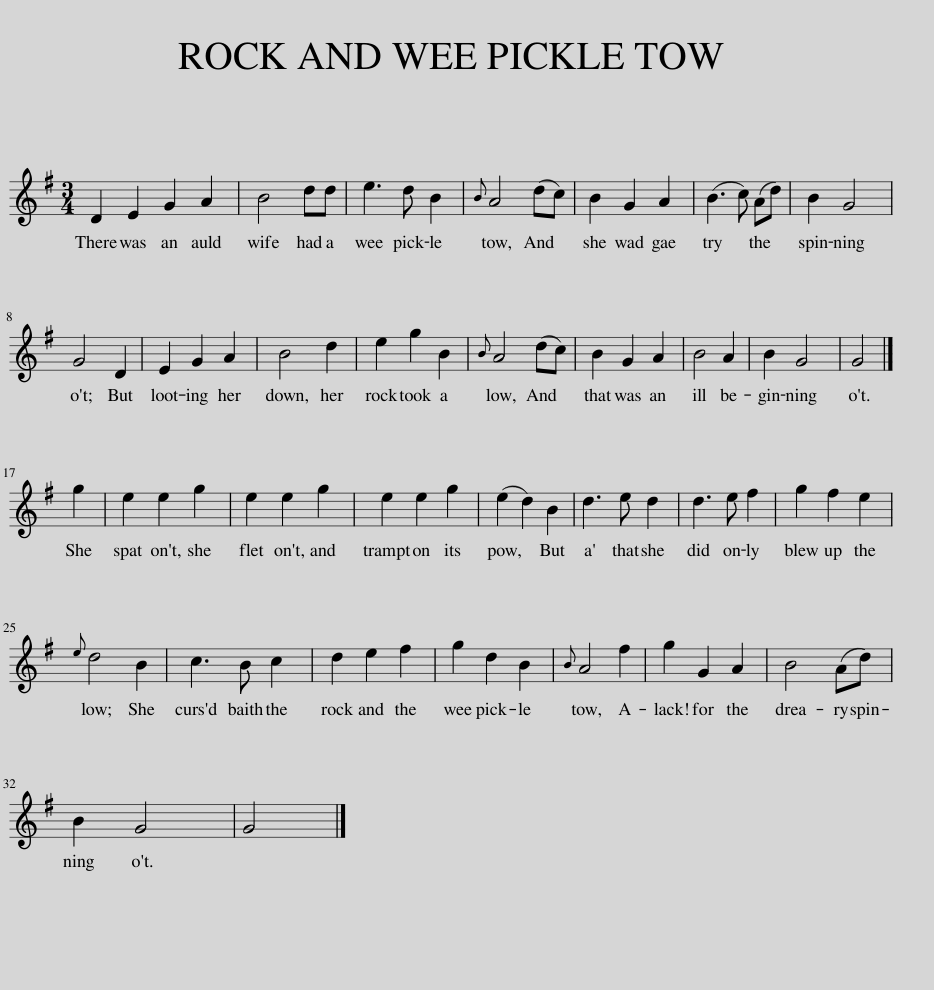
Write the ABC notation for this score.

X:1
L:1/8
M:3/4
I:linebreak $
K:G
V:1 treble
V:1
 D2 E2 G2 A2 | B4 dd | e3 d B2 |{B} A4 (dc) | B2 G2 A2 | %5
 (B3 c) (Ad) | B2 G4 |$ G4 D2 | E2 G2 A2 | B4 d2 | %10
 e2 g2 B2 |{B} A4 (dc) | B2 G2 A2 | B4 A2 | B2 G4 | %15
 G4 |]$ g2 | e2 e2 g2 | e2 e2 g2 | e2 e2 g2 | %20
 (e2 d2) B2 | d3 e d2 | d3 e f2 | g2 f2 e2 |${e} d4 B2 | %25
 c3 B c2 | d2 e2 f2 | g2 d2 B2 |{B} A4 f2 | g2 G2 A2 | %30
 B4 (Ad) |$ B2 G4 | G4 |] %33
